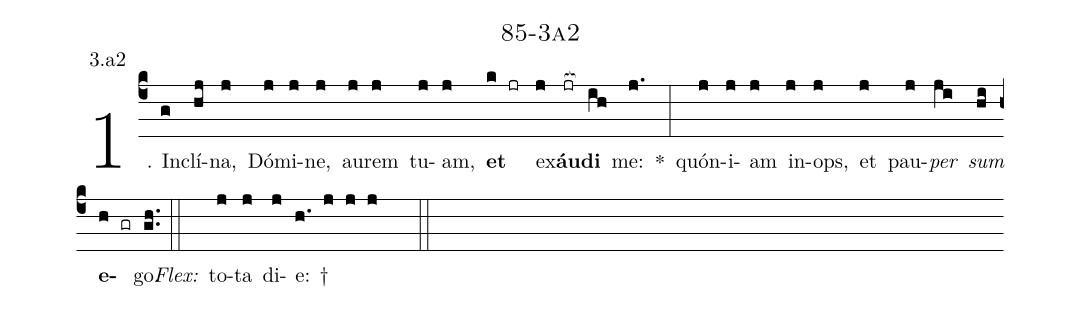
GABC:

name: 85-3a2;
annotation: 3.a2;
%%
(c4)1. In(g)clí(hj)na,(j) Dó(j)mi(j)ne,(j) au(j)rem(j) tu(j)am,(j) <b>et</b>(k jr) ex(j)<b>áu</b>(jr[ocb:1{])<b>di</b>(ih[ocb:0}]) me:(j.) *(:) quón(j)i(j)am(j) in(j)ops,(j) et(j) pau(j)<i>per</i>(ji) <i>sum</i>(hi) <b>e</b>(h gr)go.(gh..) (::)
<i>Flex:</i>()  to(j)ta(j) di(j)e: †(h. j j j  ::)
